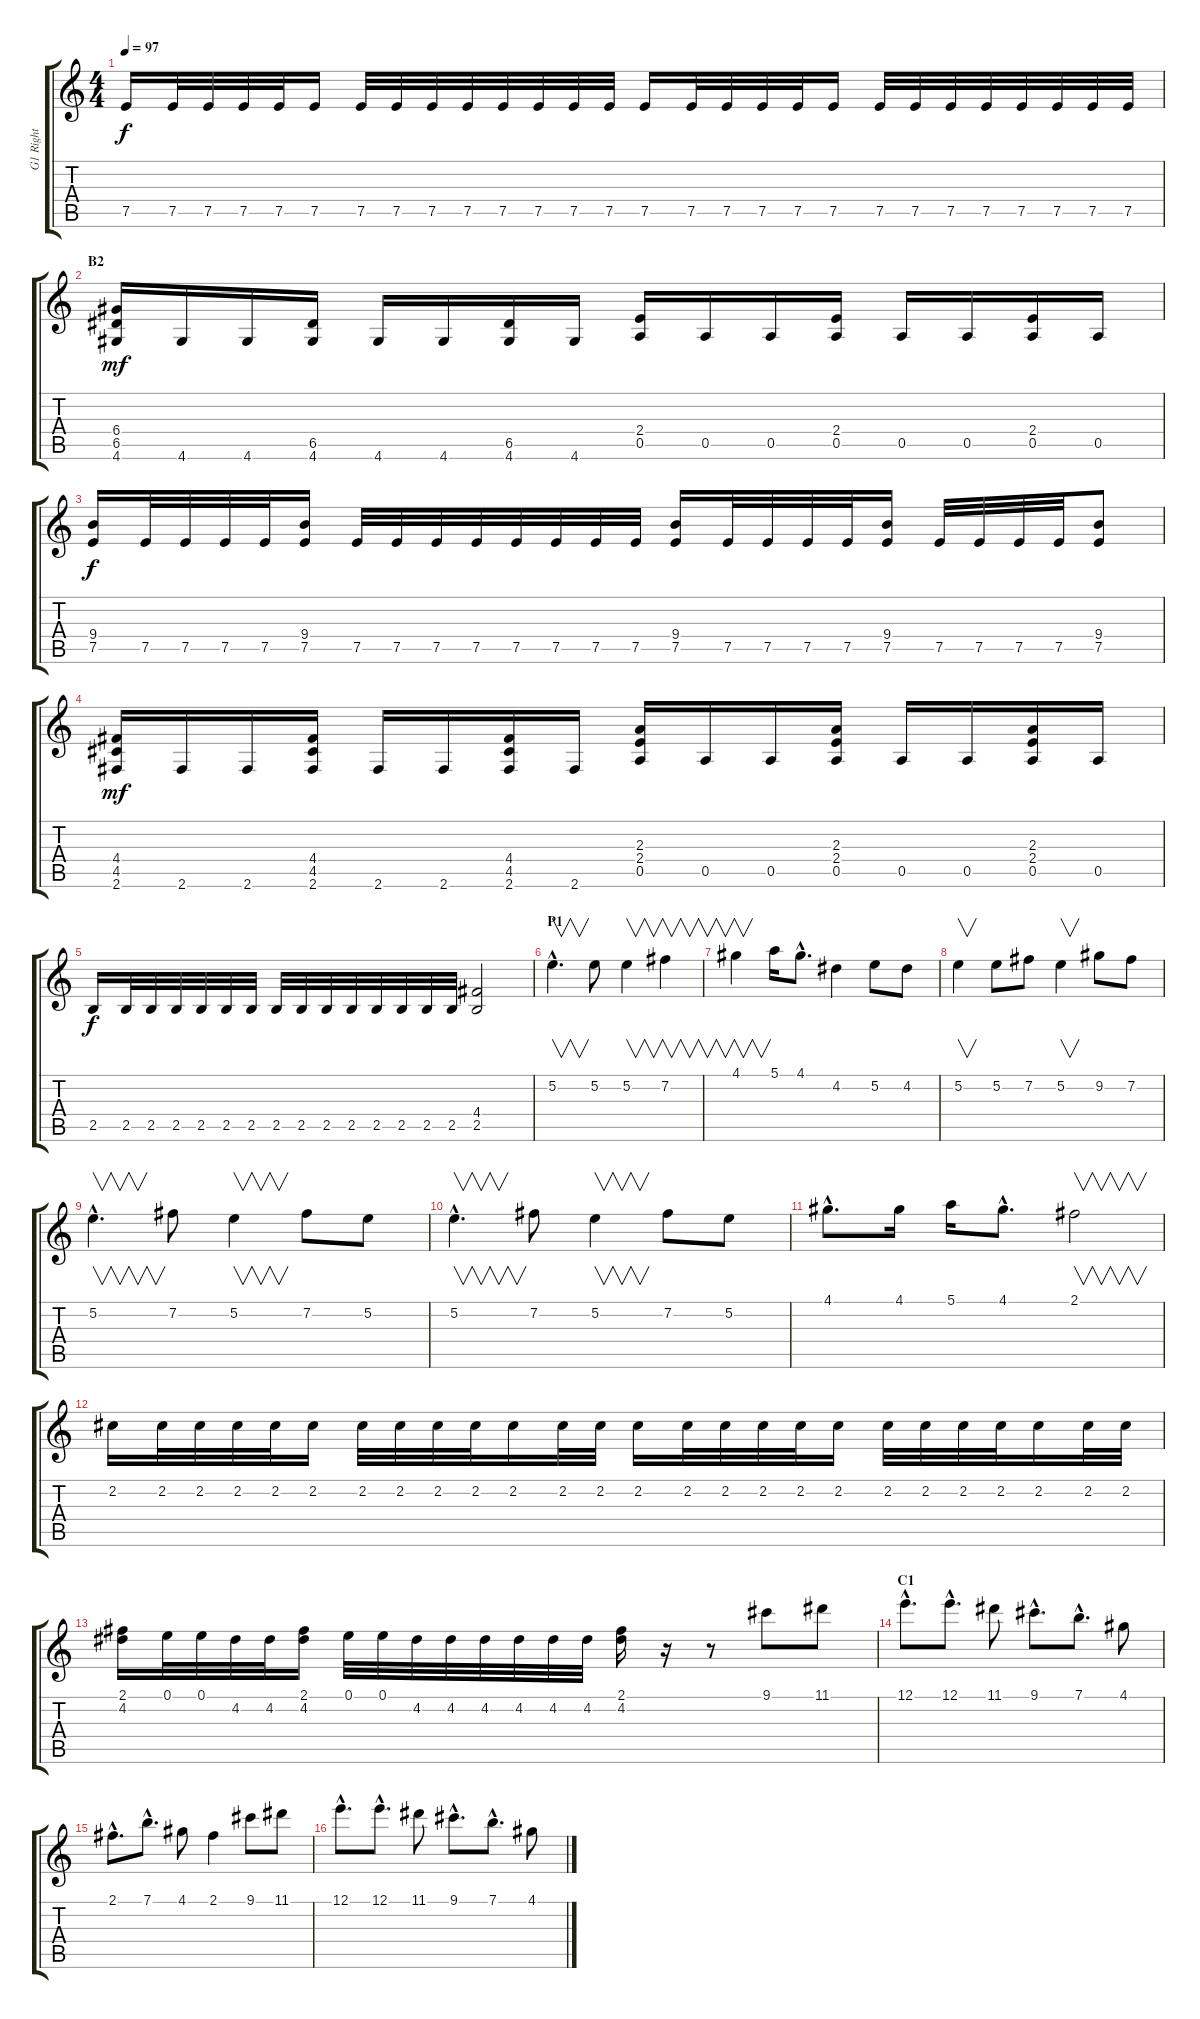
\track ("G1 Right" "G1 Right") {instrument distortionguitar}
\staff {score tabs}
\tuning (E4 B3 G3 D3 A2 E2) {hide}
\ts (4 4)
\tempo 97
\clef g2
\ks c
7.5.16{dy f} 7.5.32 7.5.32 7.5.32 7.5.32 7.5.16 7.5.32 7.5.32 7.5.32 7.5.32 7.5.32 7.5.32 7.5.32 7.5.32 7.5.16 7.5.32 7.5.32 7.5.32 7.5.32 7.5.16 7.5.32 7.5.32 7.5.32 7.5.32 7.5.32 7.5.32 7.5.32 7.5.32 |
\section ("" "B2")
(6.4 6.5 4.6).16{dy mf} 4.6.16 4.6.16 (6.5 4.6).16 4.6.16 4.6.16 (6.5 4.6).16 4.6.16 (2.4 0.5).16 0.5.16 0.5.16 (2.4 0.5).16 0.5.16 0.5.16 (2.4 0.5).16 0.5.16 |
(9.4 7.5).16{dy f} 7.5.32 7.5.32 7.5.32 7.5.32 (9.4 7.5).16 7.5.32 7.5.32 7.5.32 7.5.32 7.5.32 7.5.32 7.5.32 7.5.32 (9.4 7.5).16 7.5.32 7.5.32 7.5.32 7.5.32 (9.4 7.5).16 7.5.32 7.5.32 7.5.32 7.5.32 (9.4 7.5).8 |
(4.4 4.5 2.6).16{dy mf} 2.6.16 2.6.16 (4.4 4.5 2.6).16 2.6.16 2.6.16 (4.4 4.5 2.6).16 2.6.16 (2.3 2.4 0.5).16 0.5.16 0.5.16 (2.3 2.4 0.5).16 0.5.16 0.5.16 (2.3 2.4 0.5).16 0.5.16 |
2.5.16{dy f} 2.5.32 2.5.32 2.5.32 2.5.32 2.5.32 2.5.32 2.5.32 2.5.32 2.5.32 2.5.32 2.5.32 2.5.32 2.5.32 2.5.32 (4.4 2.5).2 |
\section ("" "P1")
5.2{hac}.4{v d} 5.2.8 5.2.4{v} 7.2.4{v} |
4.1.4{v} 5.1.16 4.1{hac}.8{d} 4.2.4 5.2.8 4.2.8 |
5.2.4{v} 5.2.8 7.2.8 5.2.4{v} 9.2.8 7.2.8 |
5.2{hac}.4{v d} 7.2.8 5.2.4{v} 7.2.8 5.2.8 |
5.2{hac}.4{v d} 7.2.8 5.2.4{v} 7.2.8 5.2.8 |
4.1{hac}.8{d} 4.1.16 5.1.16 4.1{hac}.8{d} 2.1.2{v} |
2.2.16 2.2.32 2.2.32 2.2.32 2.2.32 2.2.16 2.2.32 2.2.32 2.2.32 2.2.32 2.2.16 2.2.32 2.2.32 2.2.16 2.2.32 2.2.32 2.2.32 2.2.32 2.2.16 2.2.32 2.2.32 2.2.32 2.2.32 2.2.16 2.2.32 2.2.32 |
(2.1 4.2).16 0.1.32 0.1.32 4.2.32 4.2.32 (2.1 4.2).16 0.1.32 0.1.32 4.2.32 4.2.32 4.2.32 4.2.32 4.2.32 4.2.32 (2.1 4.2).16 r.16 r.8 9.1.8{volume 10} 11.1.8 |
\section ("" "C1")
12.1{hac}.8{d} 12.1{hac}.8{d} 11.1.8 9.1{hac}.8{d} 7.1{hac}.8{d} 4.1.8 |
2.1{hac}.8{d} 7.1{hac}.8{d} 4.1.8 2.1.4 9.1.8 11.1.8 |
12.1{hac}.8{d} 12.1{hac}.8{d} 11.1.8 9.1{hac}.8{d} 7.1{hac}.8{d} 4.1.8
